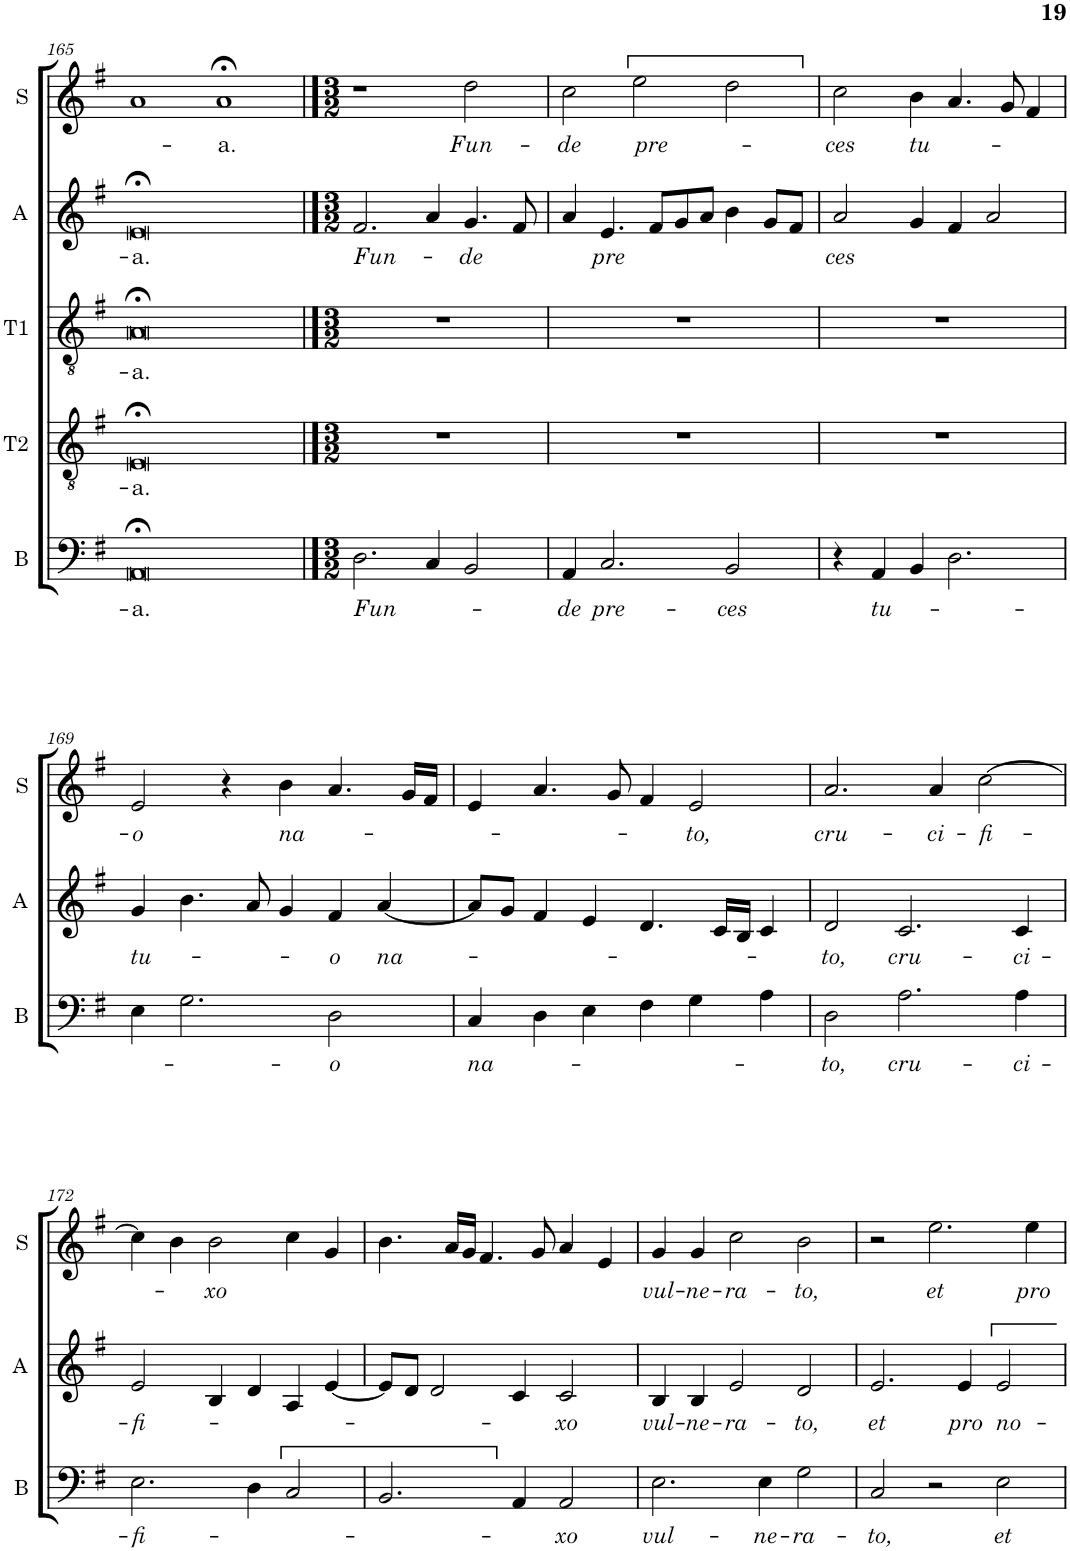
**kern	**text	**kern	**text	**kern	**text	**kern	**text	**kern	**text
*part5	*part5	*part4	*part4	*part3	*part3	*part2	*part2	*part1	*part1
*staff5	*staff5	*staff4	*staff4	*staff3	*staff3	*staff2	*staff2	*staff1	*staff1
*I"B	*	*I"T2	*	*I"T1	*	*I"A	*	*I"S	*
*I'B	*	*I'T2	*	*I'T1	*	*I'A	*	*I'S	*
!!LO:PB:g=z
*clefF4	*	*clefGv2	*	*clefGv2	*	*clefG2	*	*clefG2	*
*k[f#]	*	*k[f#]	*	*k[f#]	*	*k[f#]	*	*k[f#]	*
*M4/2	*	*M4/2	*	*M4/2	*	*M4/2	*	*M4/2	*
=165	=165	=165	=165	=165	=165	=165	=165	=165	=165
!	!LO:LY:b	!	!LO:LY:b	!	!LO:LY:b	!	!LO:LY:b	!	!
0AA;<	-a.	0E;<	a.	0A;<	-a.	0e;<	-a.	1a	.
!	!	!	!	!	!	!	!	!	!LO:LY:b
.	.	.	.	.	.	.	.	1a;<	-a.
==166	==166	==166	==166	==166	==166	==166	==166	==166	==166
*M3/2	*	*M3/2	*	*M3/2	*	*M3/2	*	*M3/2	*
!	!LO:LY:b	!	!	!	!	!	!LO:LY:b	!	!
2.D\	Fun-	1.r	.	1.r	.	2.f#/	Fun-	1r	.
4C/	.	.	.	.	.	4a/	.	.	.
!	!	!	!	!	!	!	!LO:LY:b	!	!LO:LY:b
2BB/	.	.	.	.	.	4.g/	-de	2dd\	Fun-
.	.	.	.	.	.	8f#/	.	.	.
=167	=167	=167	=167	=167	=167	=167	=167	=167	=167
!	!LO:LY:b	!	!	!	!	!	!	!	!LO:LY:b
4AA/	-de	1.r	.	1.r	.	4a/	.	2cc\	-de
!	!LO:LY:b	!	!	!	!	!	!LO:LY:b	!	!
2.C/	pre-	.	.	.	.	4.e/	pre	.	.
!	!	!	!	!	!	!	!	!	!LO:LY:b
.	.	.	.	.	.	.	.	2ee\	pre-
.	.	.	.	.	.	8f#/L	.	.	.
.	.	.	.	.	.	8g/	.	.	.
.	.	.	.	.	.	8a/J	.	.	.
!	!LO:LY:b	!	!	!	!	!	!	!	!
2BB/	-ces	.	.	.	.	4b\	.	2dd\	.
.	.	.	.	.	.	8g/L	.	.	.
.	.	.	.	.	.	8f#/J	.	.	.
=168	=168	=168	=168	=168	=168	=168	=168	=168	=168
!	!	!	!	!	!	!	!LO:LY:b	!	!LO:LY:b
4r	.	1.r	.	1.r	.	2a/	ces	2cc\	-ces
!	!LO:LY:b	!	!	!	!	!	!	!	!
4AA/	tu-	.	.	.	.	.	.	.	.
!	!	!	!	!	!	!	!	!	!LO:LY:b
4BB/	.	.	.	.	.	4g/	.	4b\	tu-
2.D\	.	.	.	.	.	4f#/	.	4.a/	.
.	.	.	.	.	.	2a/	.	.	.
.	.	.	.	.	.	.	.	8g/	.
.	.	.	.	.	.	.	.	4f#/	.
!!LO:LB:g=z
=169	=169	=169	=169	=169	=169	=169	=169	=169	=169
!	!	!	!	!	!	!	!LO:LY:b	!	!LO:LY:b
4E\	.	1.r	.	1.r	.	4g/	tu-	2e/	-o
2.G\	.	.	.	.	.	4.b\	.	.	.
.	.	.	.	.	.	.	.	4r	.
.	.	.	.	.	.	8a/	.	.	.
!	!	!	!	!	!	!	!	!	!LO:LY:b
.	.	.	.	.	.	4g/	.	4b\	na-
!	!LO:LY:b	!	!	!	!	!	!LO:LY:b	!	!
2D\	-o	.	.	.	.	4f#/	-o	4.a/	.
!	!	!	!	!	!	!	!LO:LY:b	!	!
.	.	.	.	.	.	[4a/	na-	.	.
.	.	.	.	.	.	.	.	16g/LL	.
.	.	.	.	.	.	.	.	16f#/JJ	.
=170	=170	=170	=170	=170	=170	=170	=170	=170	=170
!	!LO:LY:b	!	!	!	!	!	!	!	!
4C/	na-	1.r	.	1.r	.	8a/L]	.	4e/	.
.	.	.	.	.	.	8g/J	.	.	.
4D\	.	.	.	.	.	4f#/	.	4.a/	.
4E\	.	.	.	.	.	4e/	.	.	.
.	.	.	.	.	.	.	.	8g/	.
4F#\	.	.	.	.	.	4.d/	.	4f#/	.
!	!	!	!	!	!	!	!	!	!LO:LY:b
4G\	.	.	.	.	.	.	.	2e/	-to,
.	.	.	.	.	.	16c/LL	.	.	.
.	.	.	.	.	.	16B/JJ	.	.	.
4A\	.	.	.	.	.	4c/	.	.	.
=171	=171	=171	=171	=171	=171	=171	=171	=171	=171
!	!LO:LY:b	!	!	!	!	!	!LO:LY:b	!	!LO:LY:b
2D\	-to,	1.r	.	1.r	.	2d/	to,	2.a/	cru-
!	!LO:LY:b	!	!	!	!	!	!LO:LY:b	!	!
2.A\	cru-	.	.	.	.	2.c/	cru-	.	.
!	!	!	!	!	!	!	!	!	!LO:LY:b
.	.	.	.	.	.	.	.	4a/	-ci-
!	!	!	!	!	!	!	!	!	!LO:LY:b
.	.	.	.	.	.	.	.	[2cc\	-fi-
!	!LO:LY:b	!	!	!	!	!	!LO:LY:b	!	!
4A\	-ci-	.	.	.	.	4c/	-ci-	.	.
!!LO:LB:g=z
=172	=172	=172	=172	=172	=172	=172	=172	=172	=172
!	!LO:LY:b	!	!	!	!	!	!LO:LY:b	!	!
2.E\	-fi-	1.r	.	1.r	.	2e/	-fi-	4cc\]	.
.	.	.	.	.	.	.	.	4b\	.
!	!	!	!	!	!	!	!	!	!LO:LY:b
.	.	.	.	.	.	4B/	.	2b\	-xo
4D\	.	.	.	.	.	4d/	.	.	.
2C/	.	.	.	.	.	4A/	.	4cc\	.
.	.	.	.	.	.	[4e/	.	4g/	.
=173	=173	=173	=173	=173	=173	=173	=173	=173	=173
2.BB/	.	1.r	.	1.r	.	8e/L]	.	4.b\	.
.	.	.	.	.	.	8d/J	.	.	.
.	.	.	.	.	.	2d/	.	.	.
.	.	.	.	.	.	.	.	16a/LL	.
.	.	.	.	.	.	.	.	16g/JJ	.
.	.	.	.	.	.	.	.	4.f#/	.
4AA/	.	.	.	.	.	4c/	.	.	.
.	.	.	.	.	.	.	.	8g/	.
!	!LO:LY:b	!	!	!	!	!	!LO:LY:b	!	!
2AA/	-xo	.	.	.	.	2c/	-xo	4a/	.
.	.	.	.	.	.	.	.	4e/	.
=174	=174	=174	=174	=174	=174	=174	=174	=174	=174
!	!LO:LY:b	!	!	!	!	!	!LO:LY:b	!	!LO:LY:b
2.E\	vul-	1.r	.	1.r	.	4B/	vul-	4g/	vul-
!	!	!	!	!	!	!	!LO:LY:b	!	!LO:LY:b
.	.	.	.	.	.	4B/	-ne-	4g/	-ne-
!	!	!	!	!	!	!	!LO:LY:b	!	!LO:LY:b
.	.	.	.	.	.	2e/	-ra-	2cc\	-ra-
!	!LO:LY:b	!	!	!	!	!	!	!	!
4E\	-ne-	.	.	.	.	.	.	.	.
!	!LO:LY:b	!	!	!	!	!	!LO:LY:b	!	!LO:LY:b
2G\	-ra-	.	.	.	.	2d/	-to,	2b\	-to,
=175	=175	=175	=175	=175	=175	=175	=175	=175	=175
!	!LO:LY:b	!	!	!	!	!	!LO:LY:b	!	!
2C/	-to,	1.r	.	1.r	.	2.e/	et	2r	.
!	!	!	!	!	!	!	!	!	!LO:LY:b
2r	.	.	.	.	.	.	.	2.ee\	et
!	!	!	!	!	!	!	!LO:LY:b	!	!
.	.	.	.	.	.	4e/	pro	.	.
!	!LO:LY:b	!	!	!	!	!	!LO:LY:b	!	!
2E\	et	.	.	.	.	2e/	no-	.	.
!	!	!	!	!	!	!	!	!	!LO:LY:b
.	.	.	.	.	.	.	.	4ee\	pro
=	=	=	=	=	=	=	=	=	=
*-	*-	*-	*-	*-	*-	*-	*-	*-	*-
